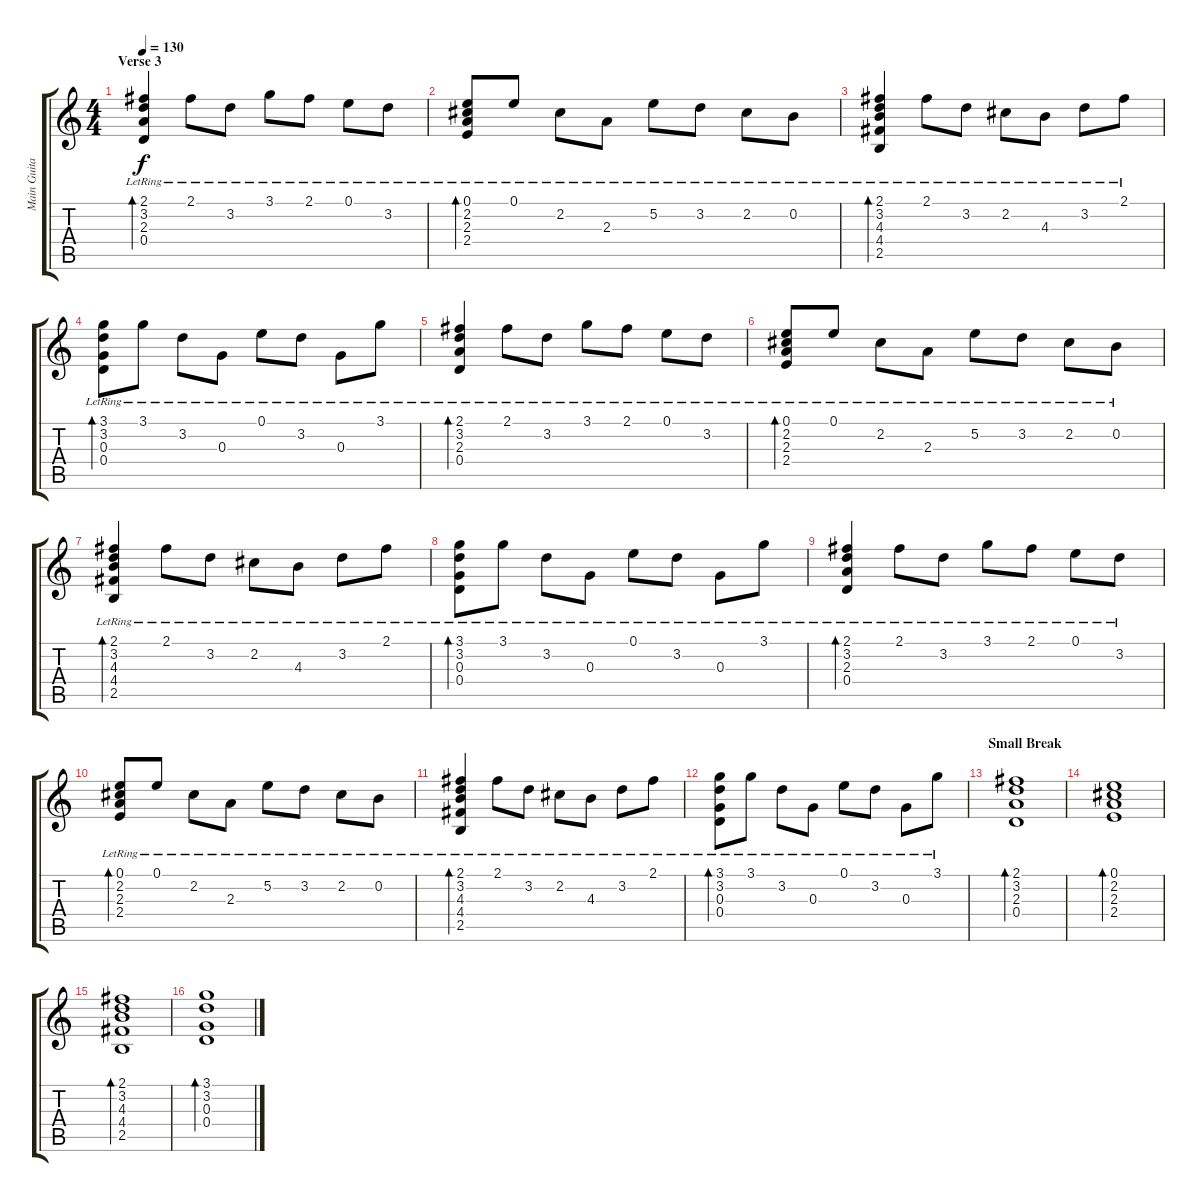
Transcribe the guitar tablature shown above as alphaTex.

\track ("Main Guitar" "Main Guita") {instrument acousticguitarsteel}
\staff {score tabs}
\tuning (E4 B3 G3 D3 A2 E2) {hide}
\ts (4 4)
\section ("" "Verse 3")
\tempo 130
\clef g2
\ks c
(2.1{lr} 3.2{lr} 2.3{lr} 0.4{lr}).4{bd 480 dy f} 2.1{lr}.8 3.2{lr}.8 3.1{lr}.8 2.1{lr}.8 0.1{lr}.8 3.2{lr}.8 |
(0.1{lr} 2.2{lr} 2.3{lr} 2.4{lr}).8{bd 480} 0.1{lr}.8 2.2{lr}.8 2.3{lr}.8 5.2{lr}.8 3.2{lr}.8 2.2{lr}.8 0.2{lr}.8 |
(2.1{lr} 3.2{lr} 4.3{lr} 4.4{lr} 2.5{lr}).4{bd 480} 2.1{lr}.8 3.2{lr}.8 2.2{lr}.8 4.3{lr}.8 3.2{lr}.8 2.1{lr}.8 |
(3.1{lr} 3.2{lr} 0.3{lr} 0.4{lr}).8{bd 480} 3.1{lr}.8 3.2{lr}.8 0.3{lr}.8 0.1{lr}.8 3.2{lr}.8 0.3{lr}.8 3.1{lr}.8 |
(2.1{lr} 3.2{lr} 2.3{lr} 0.4{lr}).4{bd 480} 2.1{lr}.8 3.2{lr}.8 3.1{lr}.8 2.1{lr}.8 0.1{lr}.8 3.2{lr}.8 |
(0.1{lr} 2.2{lr} 2.3{lr} 2.4{lr}).8{bd 480} 0.1{lr}.8 2.2{lr}.8 2.3{lr}.8 5.2{lr}.8 3.2{lr}.8 2.2{lr}.8 0.2{lr}.8 |
(2.1{lr} 3.2{lr} 4.3{lr} 4.4{lr} 2.5{lr}).4{bd 480} 2.1{lr}.8 3.2{lr}.8 2.2{lr}.8 4.3{lr}.8 3.2{lr}.8 2.1{lr}.8 |
(3.1{lr} 3.2{lr} 0.3{lr} 0.4{lr}).8{bd 480} 3.1{lr}.8 3.2{lr}.8 0.3{lr}.8 0.1{lr}.8 3.2{lr}.8 0.3{lr}.8 3.1{lr}.8 |
(2.1{lr} 3.2{lr} 2.3{lr} 0.4{lr}).4{bd 480} 2.1{lr}.8 3.2{lr}.8 3.1{lr}.8 2.1{lr}.8 0.1{lr}.8 3.2{lr}.8 |
(0.1{lr} 2.2{lr} 2.3{lr} 2.4{lr}).8{bd 480} 0.1{lr}.8 2.2{lr}.8 2.3{lr}.8 5.2{lr}.8 3.2{lr}.8 2.2{lr}.8 0.2{lr}.8 |
(2.1{lr} 3.2{lr} 4.3{lr} 4.4{lr} 2.5{lr}).4{bd 480} 2.1{lr}.8 3.2{lr}.8 2.2{lr}.8 4.3{lr}.8 3.2{lr}.8 2.1{lr}.8 |
(3.1{lr} 3.2{lr} 0.3{lr} 0.4{lr}).8{bd 480} 3.1{lr}.8 3.2{lr}.8 0.3{lr}.8 0.1{lr}.8 3.2{lr}.8 0.3{lr}.8 3.1{lr}.8 |
\section ("" "Small Break")
(2.1 3.2 2.3 0.4).1{bd 480 volume 10} |
(0.1 2.2 2.3 2.4).1{bd 480} |
(2.1 3.2 4.3 4.4 2.5).1{bd 480} |
(3.1 3.2 0.3 0.4).1{bd 480}
